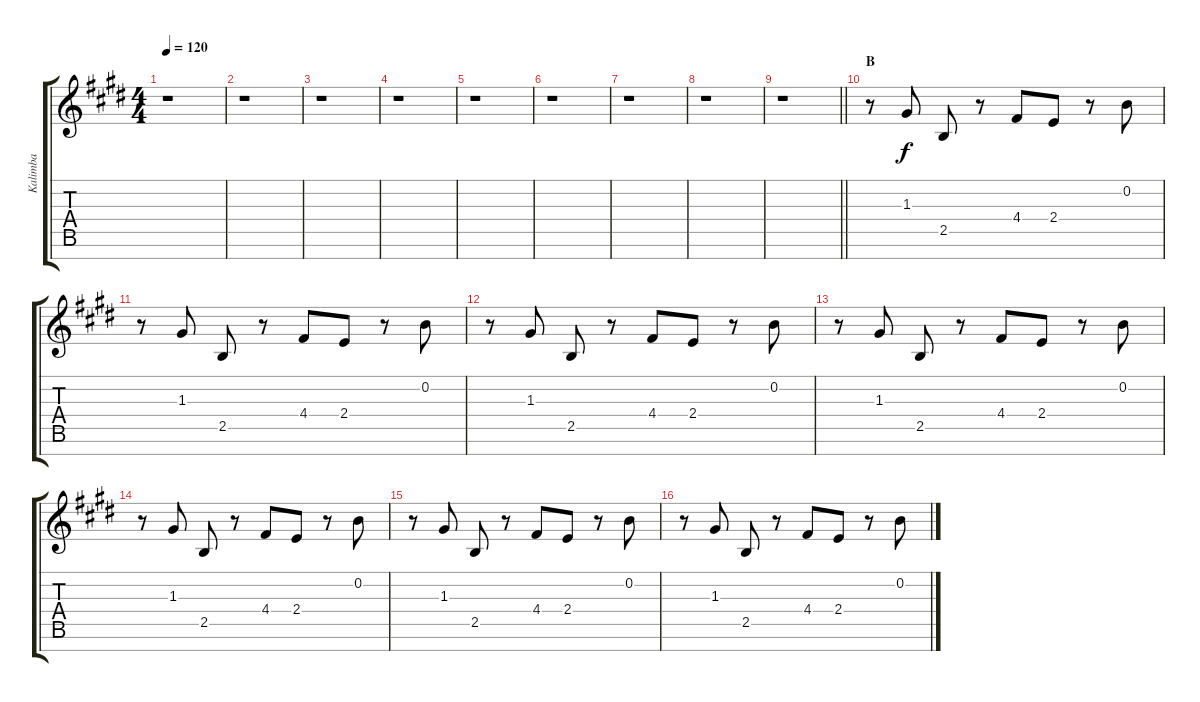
\track ("Kalimba" "Kalimba") {instrument kalimba}
\staff {score tabs}
\tuning (E5 B4 G4 D4 A3 E3 B2) {hide}
\ts (4 4)
\tempo 120
\clef g2
\ks e
r.1{dy f} |
r.1 |
r.1 |
r.1 |
r.1 |
r.1 |
r.1 |
r.1 |
\barLineRight lightlight
r.1 |
\section ("" "B")
r.8 1.3.8 2.5.8 r.8 4.4.8 2.4.8 r.8 0.2.8 |
r.8 1.3.8 2.5.8 r.8 4.4.8 2.4.8 r.8 0.2.8 |
r.8 1.3.8 2.5.8 r.8 4.4.8 2.4.8 r.8 0.2.8 |
r.8 1.3.8 2.5.8 r.8 4.4.8 2.4.8 r.8 0.2.8 |
r.8 1.3.8 2.5.8 r.8 4.4.8 2.4.8 r.8 0.2.8 |
r.8 1.3.8 2.5.8 r.8 4.4.8 2.4.8 r.8 0.2.8 |
r.8 1.3.8 2.5.8 r.8 4.4.8 2.4.8 r.8 0.2.8
